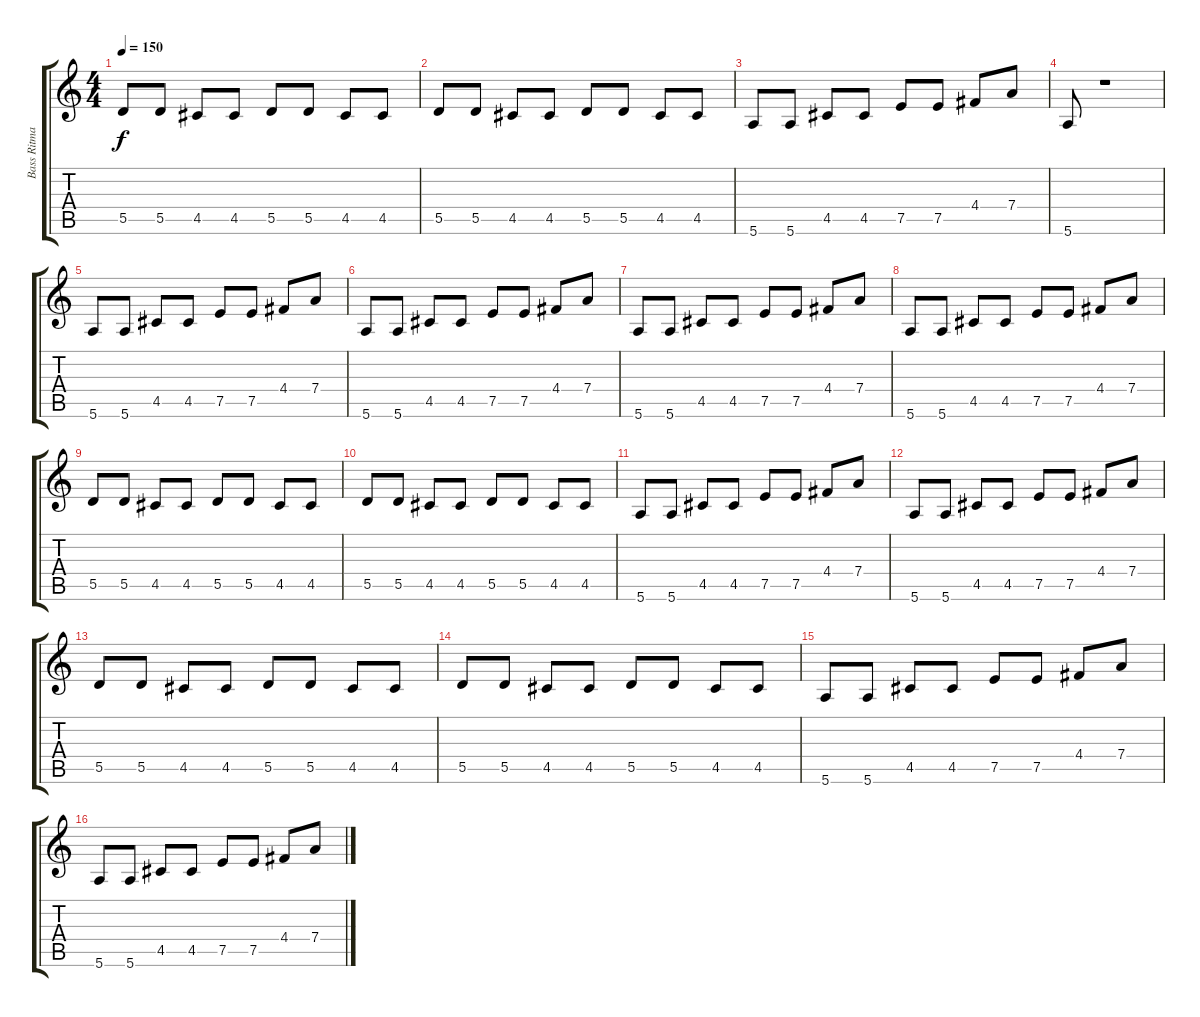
\track ("Bass Ritma" "Bass Ritma") {instrument electricbassfinger}
\staff {score tabs}
\tuning (E4 B3 G3 D3 A2 E2) {hide}
\ts (4 4)
\tempo 150
\clef g2
\ks c
5.5.8{dy f} 5.5.8 4.5.8 4.5.8 5.5.8 5.5.8 4.5.8 4.5.8 |
5.5.8 5.5.8 4.5.8 4.5.8 5.5.8 5.5.8 4.5.8 4.5.8 |
5.6.8 5.6.8 4.5.8 4.5.8 7.5.8 7.5.8 4.4.8 7.4.8 |
5.6.8 r.1 |
5.6.8 5.6.8 4.5.8 4.5.8 7.5.8 7.5.8 4.4.8 7.4.8 |
5.6.8 5.6.8 4.5.8 4.5.8 7.5.8 7.5.8 4.4.8 7.4.8 |
5.6.8 5.6.8 4.5.8 4.5.8 7.5.8 7.5.8 4.4.8 7.4.8 |
5.6.8 5.6.8 4.5.8 4.5.8 7.5.8 7.5.8 4.4.8 7.4.8 |
5.5.8 5.5.8 4.5.8 4.5.8 5.5.8 5.5.8 4.5.8 4.5.8 |
5.5.8 5.5.8 4.5.8 4.5.8 5.5.8 5.5.8 4.5.8 4.5.8 |
5.6.8 5.6.8 4.5.8 4.5.8 7.5.8 7.5.8 4.4.8 7.4.8 |
5.6.8 5.6.8 4.5.8 4.5.8 7.5.8 7.5.8 4.4.8 7.4.8 |
5.5.8 5.5.8 4.5.8 4.5.8 5.5.8 5.5.8 4.5.8 4.5.8 |
5.5.8 5.5.8 4.5.8 4.5.8 5.5.8 5.5.8 4.5.8 4.5.8 |
5.6.8 5.6.8 4.5.8 4.5.8 7.5.8 7.5.8 4.4.8 7.4.8 |
5.6.8 5.6.8 4.5.8 4.5.8 7.5.8 7.5.8 4.4.8 7.4.8
